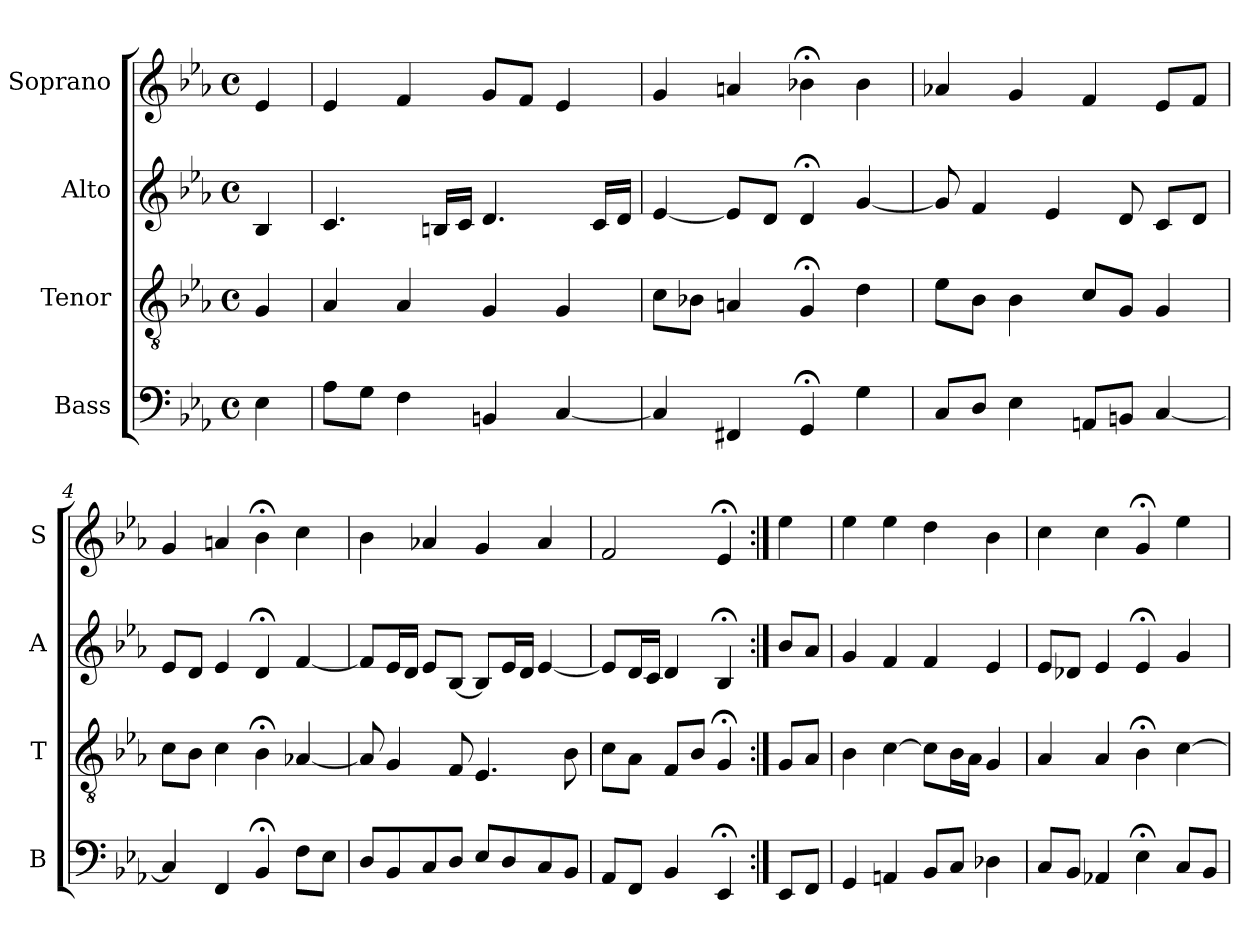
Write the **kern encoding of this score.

**kern	**kern	**kern	**kern
*part4	*part3	*part2	*part1
*staff4	*staff3	*staff2	*staff1
*I"Bass	*I"Tenor	*I"Alto	*I"Soprano
*I'B	*I'T	*I'A	*I'S
*clefF4	*clefGv2	*clefG2	*clefG2
*k[b-e-a-]	*k[b-e-a-]	*k[b-e-a-]	*k[b-e-a-]
*E-:	*E-:	*E-:	*E-:
*M4/4	*M4/4	*M4/4	*M4/4
*met(c)	*met(c)	*met(c)	*met(c)
*MM100	*MM100	*MM100	*MM100
=	=	=	=
4E-i	4Gi	4B-	4e-
=1	=1	=1	=1
8A-iL	4A-i	4.c	4e-
8GJ	.	.	.
4F	4A-	.	4f
.	.	16BnLL	.
.	.	16cJJ	.
4BBn	4G	4.d	8gL
.	.	.	8fJ
[4C	4G	.	4e-
.	.	16cLL	.
.	.	16dJJ	.
=2	=2	=2	=2
4C]	8cL	[4e-	4g
.	8B-XJ	.	.
4FF#X	4An	8e-L]	4an
.	.	8dJ	.
4GG;<	4G;<	4d;<	4b-X;<
4G	4d	[4g	4b-
=3	=3	=3	=3
8CL	8e-L	8g]	4a-X
8DJ	8B-J	4f	.
4E-	4B-	.	4g
.	.	4e-	.
8AAnL	8cL	.	4f
8BBnJ	8GJ	8d	.
[4C	4G	8cL	8e-L
.	.	8dJ	8fJ
=4	=4	=4	=4
4C]	8cL	8e-L	4g
.	8B-J	8dJ	.
4FF	4c	4e-	4an
4BB-;<	4B-;<	4d;<	4b-;<
8FL	[4A-X	[4f	4cc
8E-J	.	.	.
=5	=5	=5	=5
8DL	8A-]	8fL]	4b-
8BB-	4G	16e-L	.
.	.	16dJJ	.
8C	.	8e-L	4a-X
8DJ	8F	[8B-J	.
8E-L	4.E-	8B-L]	4g
8D	.	16e-L	.
.	.	16dJJ	.
8C	.	[4e-	4a-
8BB-J	8B-	.	.
=6	=6	=6	=6
8AA-L	8cL	8e-L]	2f
8FFJ	8A-J	16dL	.
.	.	16cJJ	.
4BB-	8FL	4d	.
.	8B-J	.	.
4EE-;<	4G;<	4B-;<	4e-;<
=:|!	=:|!	=:|!	=:|!
8EE-L	8GL	8b-L	4ee-
8FFJ	8A-J	8a-J	.
=7	=7	=7	=7
4GG	4B-	4g	4ee-
4AAn	[4c	4f	4ee-
8BB-L	8cL]	4f	4dd
8CJ	16B-L	.	.
.	16A-JJ	.	.
4D-X	4G	4e-	4b-
=8	=8	=8	=8
8CL	4A-	8e-L	4cc
8BB-J	.	8d-XJ	.
4AA-X	4A-	4e-	4cc
4E-;<	4B-;<	4e-;<	4g;<
8CL	[4c	4g	4ee-
8BB-J	.	.	.
=	=	=	=
*-	*-	*-	*-
